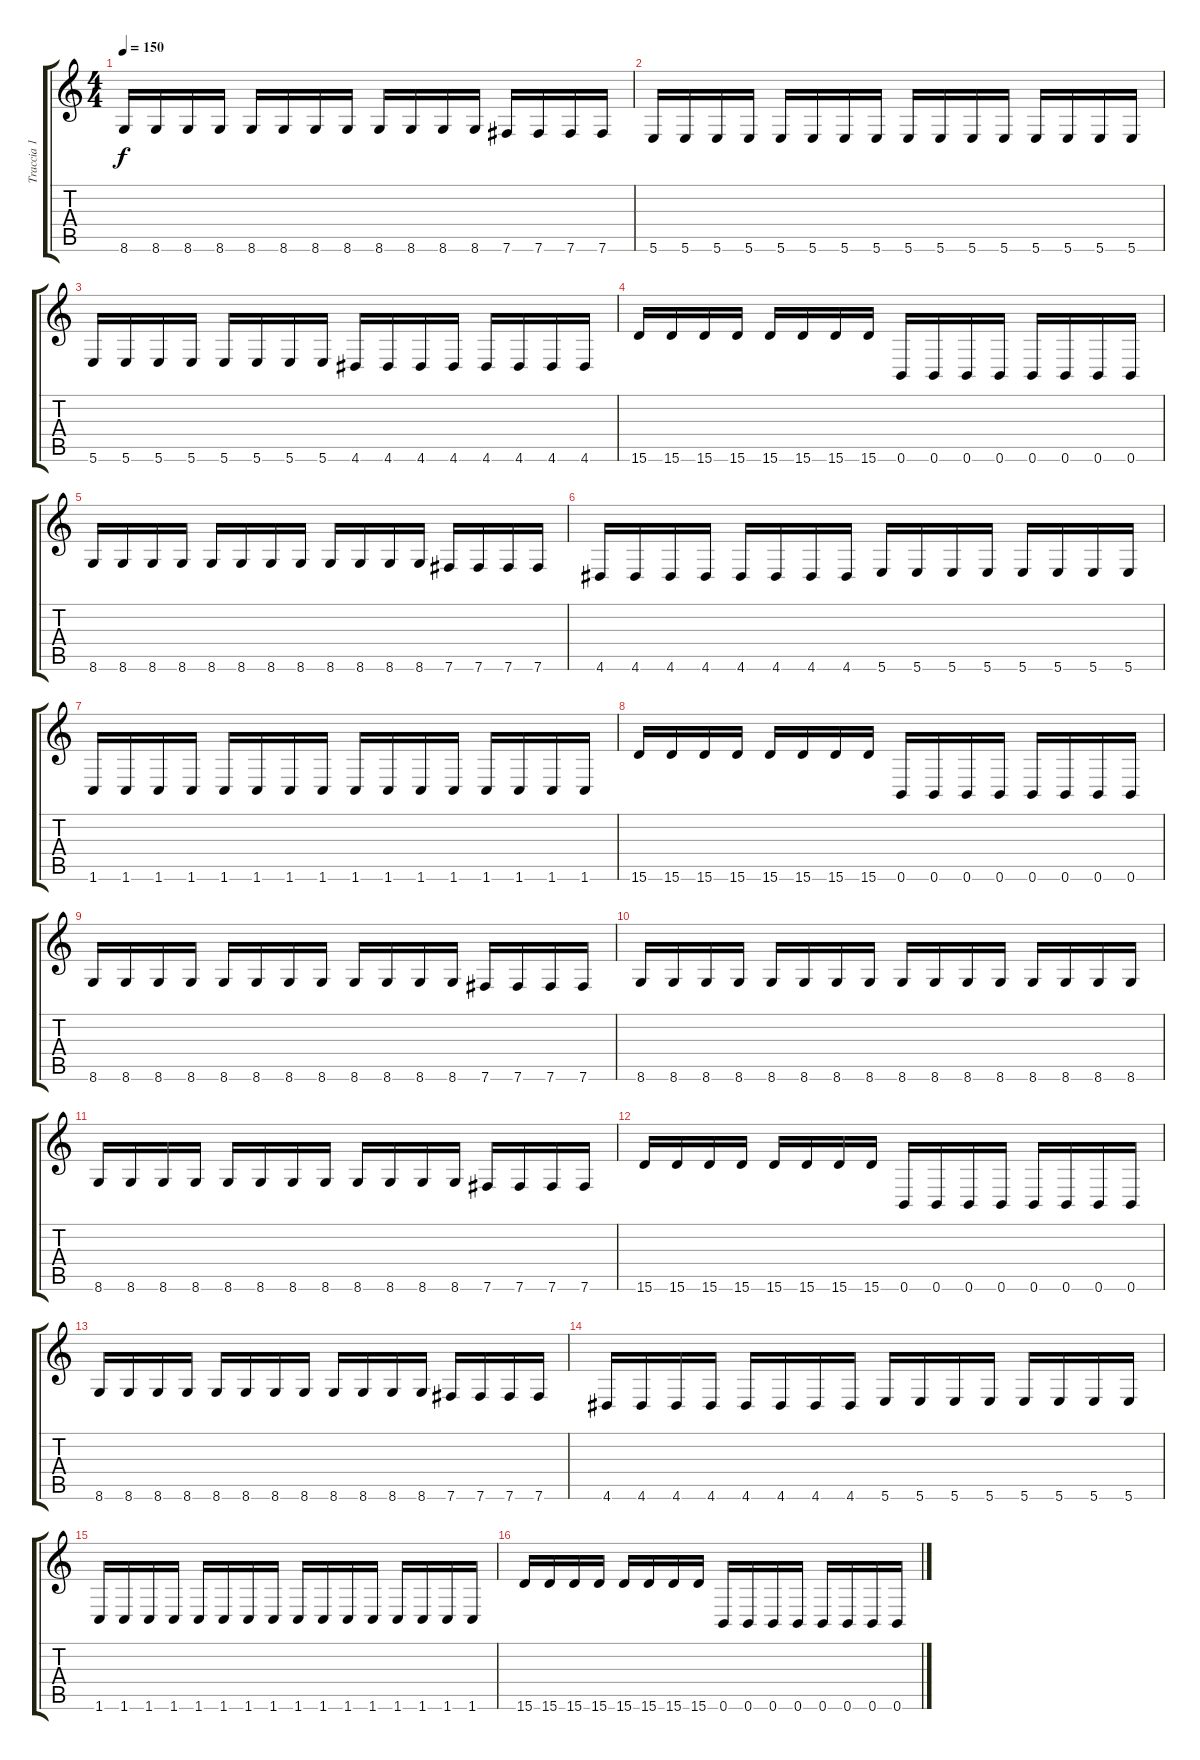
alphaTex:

\track ("Traccia 1" "Traccia 1") {instrument distortionguitar}
\staff {score tabs}
\tuning (B3 Gb3 D3 A2 E2 B1) {hide}
\ts (4 4)
\tempo 150
\clef g2
\ks c
8.6.16{dy f} 8.6.16 8.6.16 8.6.16 8.6.16 8.6.16 8.6.16 8.6.16 8.6.16 8.6.16 8.6.16 8.6.16 7.6.16 7.6.16 7.6.16 7.6.16 |
5.6.16 5.6.16 5.6.16 5.6.16 5.6.16 5.6.16 5.6.16 5.6.16 5.6.16 5.6.16 5.6.16 5.6.16 5.6.16 5.6.16 5.6.16 5.6.16 |
5.6.16 5.6.16 5.6.16 5.6.16 5.6.16 5.6.16 5.6.16 5.6.16 4.6.16 4.6.16 4.6.16 4.6.16 4.6.16 4.6.16 4.6.16 4.6.16 |
15.6.16 15.6.16 15.6.16 15.6.16 15.6.16 15.6.16 15.6.16 15.6.16 0.6.16 0.6.16 0.6.16 0.6.16 0.6.16 0.6.16 0.6.16 0.6.16 |
8.6.16 8.6.16 8.6.16 8.6.16 8.6.16 8.6.16 8.6.16 8.6.16 8.6.16 8.6.16 8.6.16 8.6.16 7.6.16 7.6.16 7.6.16 7.6.16 |
4.6.16 4.6.16 4.6.16 4.6.16 4.6.16 4.6.16 4.6.16 4.6.16 5.6.16 5.6.16 5.6.16 5.6.16 5.6.16 5.6.16 5.6.16 5.6.16 |
1.6.16 1.6.16 1.6.16 1.6.16 1.6.16 1.6.16 1.6.16 1.6.16 1.6.16 1.6.16 1.6.16 1.6.16 1.6.16 1.6.16 1.6.16 1.6.16 |
15.6.16 15.6.16 15.6.16 15.6.16 15.6.16 15.6.16 15.6.16 15.6.16 0.6.16 0.6.16 0.6.16 0.6.16 0.6.16 0.6.16 0.6.16 0.6.16 |
8.6.16 8.6.16 8.6.16 8.6.16 8.6.16 8.6.16 8.6.16 8.6.16 8.6.16 8.6.16 8.6.16 8.6.16 7.6.16 7.6.16 7.6.16 7.6.16 |
8.6.16 8.6.16 8.6.16 8.6.16 8.6.16 8.6.16 8.6.16 8.6.16 8.6.16 8.6.16 8.6.16 8.6.16 8.6.16 8.6.16 8.6.16 8.6.16 |
8.6.16 8.6.16 8.6.16 8.6.16 8.6.16 8.6.16 8.6.16 8.6.16 8.6.16 8.6.16 8.6.16 8.6.16 7.6.16 7.6.16 7.6.16 7.6.16 |
15.6.16 15.6.16 15.6.16 15.6.16 15.6.16 15.6.16 15.6.16 15.6.16 0.6.16 0.6.16 0.6.16 0.6.16 0.6.16 0.6.16 0.6.16 0.6.16 |
8.6.16 8.6.16 8.6.16 8.6.16 8.6.16 8.6.16 8.6.16 8.6.16 8.6.16 8.6.16 8.6.16 8.6.16 7.6.16 7.6.16 7.6.16 7.6.16 |
4.6.16 4.6.16 4.6.16 4.6.16 4.6.16 4.6.16 4.6.16 4.6.16 5.6.16 5.6.16 5.6.16 5.6.16 5.6.16 5.6.16 5.6.16 5.6.16 |
1.6.16 1.6.16 1.6.16 1.6.16 1.6.16 1.6.16 1.6.16 1.6.16 1.6.16 1.6.16 1.6.16 1.6.16 1.6.16 1.6.16 1.6.16 1.6.16 |
15.6.16{volume 0} 15.6.16 15.6.16 15.6.16 15.6.16 15.6.16 15.6.16 15.6.16 0.6.16 0.6.16 0.6.16 0.6.16 0.6.16 0.6.16 0.6.16 0.6.16
